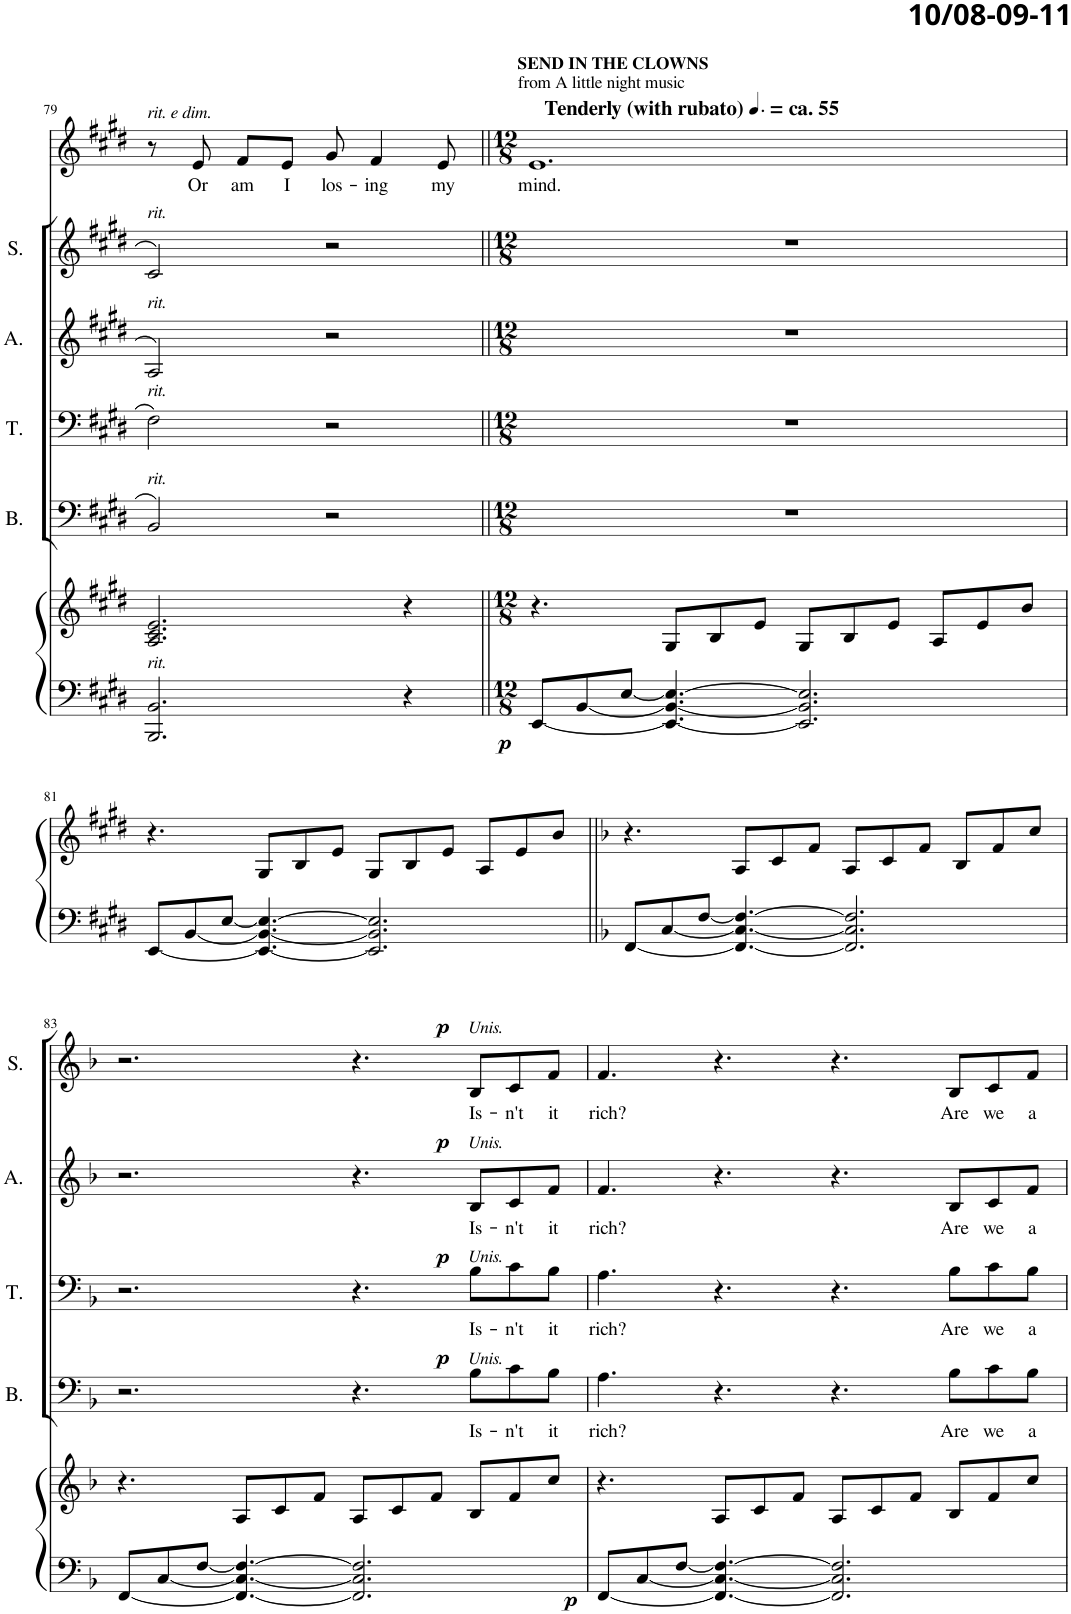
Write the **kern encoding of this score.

**kern	**kern	**dynam	**kern	**text	**dynam	**kern	**text	**dynam	**kern	**text	**dynam	**kern	**text	**dynam	**kern	**text
*part6	*part6	*part6	*part5	*part5	*part5	*part4	*part4	*part4	*part3	*part3	*part3	*part2	*part2	*part2	*part1	*part1
*staff7	*staff6	*staff6/7	*staff5	*staff5	*staff5	*staff4	*staff4	*staff4	*staff3	*staff3	*staff3	*staff2	*staff2	*staff2	*staff1	*staff1
*I"Piano	*	*	*I"Bass	*	*	*I"Tenor	*	*	*I"Alto	*	*	*I"Soprano	*	*	*I"Solo	*
*I'Pno	*	*	*I'B.	*	*	*I'T.	*	*	*I'A.	*	*	*I'S.	*	*	*	*
!!LO:PB:g=z
*clefF4	*clefG2	*	*clefF4	*	*	*clefF4	*	*	*clefG2	*	*	*clefG2	*	*	*clefG2	*
*k[f#c#g#d#]	*k[f#c#g#d#]	*	*k[f#c#g#d#]	*	*	*k[f#c#g#d#]	*	*	*k[f#c#g#d#]	*	*	*k[f#c#g#d#]	*	*	*k[f#c#g#d#]	*
*M4/4	*M4/4	*	*M4/4	*	*	*M4/4	*	*	*M4/4	*	*	*M4/4	*	*	*M4/4	*
=79	=79	=79	=79	=79	=79	=79	=79	=79	=79	=79	=79	=79	=79	=79	=79	=79
!	!	!	!	!	!	!	!	!	!	!	!	!	!	!	!LO:TX:a:i:t=rit. e dim.	!
!	!	!	!	!	!	!	!	!	!	!	!	!LO:TX:a:i:t=rit.	!	!	!	!
!	!	!	!	!	!	!	!	!	!LO:TX:a:i:t=rit.	!	!	!	!	!	!	!
!	!	!	!	!	!	!LO:TX:a:i:t=rit.	!	!	!	!	!	!	!	!	!	!
!	!	!	!LO:TX:a:i:t=rit.	!	!	!	!	!	!	!	!	!	!	!	!	!
!LO:TX:a:i:t=rit.	!	!	!	!	!	!	!	!	!	!	!	!	!	!	!	!
!	!	!	!	!	!LO:HP:b	!	!	!LO:HP:b	!	!	!LO:HP:b	!	!	!LO:HP:b	!	!
2.BBB/ 2.BB/	2.A/ 2.c#/ 2.e/	.	2BB/	.	>	2F#\	.	>	2A/	.	>	2c#/	.	>	8r	.
!	!	!	!	!	!	!	!	!	!	!	!	!	!	!	!	!LO:LY:b
.	.	.	.	.	.	.	.	.	.	.	.	.	.	.	8e/	Or
!	!	!	!	!	!	!	!	!	!	!	!	!	!	!	!	!LO:LY:b
.	.	.	.	.	.	.	.	.	.	.	.	.	.	.	8f#/L	am
!	!	!	!	!	!	!	!	!	!	!	!	!	!	!	!	!LO:LY:b
.	.	.	.	.	.	.	.	.	.	.	.	.	.	.	8e/J	I
!	!	!	!	!	!	!	!	!	!	!	!	!	!	!	!	!LO:LY:b
.	.	.	2r	.	.	2r	.	.	2r	.	.	2r	.	.	8g#/	los-
!	!	!	!	!	!	!	!	!	!	!	!	!	!	!	!	!LO:LY:b
.	.	.	.	.	.	.	.	.	.	.	.	.	.	.	4f#/	-ing
4r	4r	.	.	.	.	.	.	.	.	.	.	.	.	.	.	.
!	!	!	!	!	!	!	!	!	!	!	!	!	!	!	!	!LO:LY:b
.	.	.	.	.	.	.	.	.	.	.	.	.	.	.	8e/	my
.	.	.	.	.	]	.	.	]	.	.	]	.	.	]	.	.
=80||	=80||	=80||	=80||	=80||	=80||	=80||	=80||	=80||	=80||	=80||	=80||	=80||	=80||	=80||	=80||	=80||
*M12/8	*M12/8	*	*M12/8	*	*	*M12/8	*	*	*M12/8	*	*	*M12/8	*	*	*M12/8	*
!	!	!	!	!	!	!	!	!	!	!	!	!	!	!	!LO:TX:a:B:t=SEND IN THE CLOWNS	!
!	!	!	!	!	!	!	!	!	!	!	!	!	!	!	!LO:TX:a:t=from A little night music	!
!	!	!	!	!	!	!	!	!	!	!	!	!	!	!	!LO:TX:a:B:t=Tenderly (with rubato)	!
!	!	!	!	!	!	!	!	!	!	!	!	!	!	!	!LO:TX:a:B:t=ca. 55	!
!	!	!LO:DY:b=2	!	!	!	!	!	!	!	!	!	!	!	!	!	!LO:LY:b
[8EE/L	4.r	p	1.r	.	.	1.r	.	.	1.r	.	.	1.r	.	.	1.e	mind.
[8BB/	.	.	.	.	.	.	.	.	.	.	.	.	.	.	.	.
[8E/J	.	.	.	.	.	.	.	.	.	.	.	.	.	.	.	.
4.EE/_ 4.BB/_ 4.E/_	8G#/L	.	.	.	.	.	.	.	.	.	.	.	.	.	.	.
.	8B/	.	.	.	.	.	.	.	.	.	.	.	.	.	.	.
.	8e/J	.	.	.	.	.	.	.	.	.	.	.	.	.	.	.
2.EE/] 2.BB/] 2.E/]	8G#/L	.	.	.	.	.	.	.	.	.	.	.	.	.	.	.
.	8B/	.	.	.	.	.	.	.	.	.	.	.	.	.	.	.
.	8e/J	.	.	.	.	.	.	.	.	.	.	.	.	.	.	.
.	8A/L	.	.	.	.	.	.	.	.	.	.	.	.	.	.	.
.	8e/	.	.	.	.	.	.	.	.	.	.	.	.	.	.	.
.	8b/J	.	.	.	.	.	.	.	.	.	.	.	.	.	.	.
!!LO:LB:g=z
=81	=81	=81	=81	=81	=81	=81	=81	=81	=81	=81	=81	=81	=81	=81	=81	=81
[8EE/L	4.r	.	1.r	.	.	1.r	.	.	1.r	.	.	1.r	.	.	1.r	.
[8BB/	.	.	.	.	.	.	.	.	.	.	.	.	.	.	.	.
[8E/J	.	.	.	.	.	.	.	.	.	.	.	.	.	.	.	.
4.EE/_ 4.BB/_ 4.E/_	8G#/L	.	.	.	.	.	.	.	.	.	.	.	.	.	.	.
.	8B/	.	.	.	.	.	.	.	.	.	.	.	.	.	.	.
.	8e/J	.	.	.	.	.	.	.	.	.	.	.	.	.	.	.
2.EE/] 2.BB/] 2.E/]	8G#/L	.	.	.	.	.	.	.	.	.	.	.	.	.	.	.
.	8B/	.	.	.	.	.	.	.	.	.	.	.	.	.	.	.
.	8e/J	.	.	.	.	.	.	.	.	.	.	.	.	.	.	.
.	8A/L	.	.	.	.	.	.	.	.	.	.	.	.	.	.	.
.	8e/	.	.	.	.	.	.	.	.	.	.	.	.	.	.	.
.	8b/J	.	.	.	.	.	.	.	.	.	.	.	.	.	.	.
=82||	=82||	=82||	=82||	=82||	=82||	=82||	=82||	=82||	=82||	=82||	=82||	=82||	=82||	=82||	=82||	=82||
*k[b-]	*k[b-]	*	*k[b-]	*	*	*k[b-]	*	*	*k[b-]	*	*	*k[b-]	*	*	*k[b-]	*
[8FF/L	4.r	.	1.r	.	.	1.r	.	.	1.r	.	.	1.r	.	.	1.r	.
[8C/	.	.	.	.	.	.	.	.	.	.	.	.	.	.	.	.
[8F/J	.	.	.	.	.	.	.	.	.	.	.	.	.	.	.	.
4.FF/_ 4.C/_ 4.F/_	8A/L	.	.	.	.	.	.	.	.	.	.	.	.	.	.	.
.	8c/	.	.	.	.	.	.	.	.	.	.	.	.	.	.	.
.	8f/J	.	.	.	.	.	.	.	.	.	.	.	.	.	.	.
2.FF/] 2.C/] 2.F/]	8A/L	.	.	.	.	.	.	.	.	.	.	.	.	.	.	.
.	8c/	.	.	.	.	.	.	.	.	.	.	.	.	.	.	.
.	8f/J	.	.	.	.	.	.	.	.	.	.	.	.	.	.	.
.	8B-/L	.	.	.	.	.	.	.	.	.	.	.	.	.	.	.
.	8f/	.	.	.	.	.	.	.	.	.	.	.	.	.	.	.
.	8cc/J	.	.	.	.	.	.	.	.	.	.	.	.	.	.	.
!!LO:LB:g=z
=83	=83	=83	=83	=83	=83	=83	=83	=83	=83	=83	=83	=83	=83	=83	=83	=83
[8FF/L	4.r	.	2.r	.	.	2.r	.	.	2.r	.	.	2.r	.	.	1.r	.
[8C/	.	.	.	.	.	.	.	.	.	.	.	.	.	.	.	.
[8F/J	.	.	.	.	.	.	.	.	.	.	.	.	.	.	.	.
4.FF/_ 4.C/_ 4.F/_	8A/L	.	.	.	.	.	.	.	.	.	.	.	.	.	.	.
.	8c/	.	.	.	.	.	.	.	.	.	.	.	.	.	.	.
.	8f/J	.	.	.	.	.	.	.	.	.	.	.	.	.	.	.
2.FF/] 2.C/] 2.F/]	8A/L	.	4.r	.	.	4.r	.	.	4.r	.	.	4.r	.	.	.	.
.	8c/	.	.	.	.	.	.	.	.	.	.	.	.	.	.	.
.	8f/J	.	.	.	.	.	.	.	.	.	.	.	.	.	.	.
!	!	!	!	!	!	!	!	!	!	!	!	!LO:TX:a:i:t=Unis.	!	!	!	!
!	!	!	!	!	!	!	!	!	!LO:TX:a:i:t=Unis.	!	!	!	!	!	!	!
!	!	!	!	!	!	!LO:TX:a:i:t=Unis.	!	!	!	!	!	!	!	!	!	!
!	!	!	!LO:TX:a:i:t=Unis.	!	!	!	!	!	!	!	!	!	!	!	!	!
!	!	!	!	!LO:LY:b	!LO:DY:a	!	!LO:LY:b	!LO:DY:a	!	!LO:LY:b	!LO:DY:a	!	!LO:LY:b	!LO:DY:a	!	!
.	8B-/L	.	8B-\L	Is-	p	8B-\L	Is-	p	8B-/L	Is-	p	8B-/L	Is-	p	.	.
!	!	!	!	!LO:LY:b	!	!	!LO:LY:b	!	!	!LO:LY:b	!	!	!LO:LY:b	!	!	!
.	8f/	.	8c\	-n't	.	8c\	-n't	.	8c/	-n't	.	8c/	-n't	.	.	.
!	!	!	!	!LO:LY:b	!	!	!LO:LY:b	!	!	!LO:LY:b	!	!	!LO:LY:b	!	!	!
.	8cc/J	.	8B-\J	it	.	8B-\J	it	.	8f/J	it	.	8f/J	it	.	.	.
=84	=84	=84	=84	=84	=84	=84	=84	=84	=84	=84	=84	=84	=84	=84	=84	=84
!	!	!LO:DY:b=2	!	!LO:LY:b	!	!	!LO:LY:b	!	!	!LO:LY:b	!	!	!LO:LY:b	!	!	!
[8FF/L	4.r	p	4.A\	rich?	.	4.A\	rich?	.	4.f/	rich?	.	4.f/	rich?	.	1.r	.
[8C/	.	.	.	.	.	.	.	.	.	.	.	.	.	.	.	.
[8F/J	.	.	.	.	.	.	.	.	.	.	.	.	.	.	.	.
4.FF/_ 4.C/_ 4.F/_	8A/L	.	4.r	.	.	4.r	.	.	4.r	.	.	4.r	.	.	.	.
.	8c/	.	.	.	.	.	.	.	.	.	.	.	.	.	.	.
.	8f/J	.	.	.	.	.	.	.	.	.	.	.	.	.	.	.
2.FF/] 2.C/] 2.F/]	8A/L	.	4.r	.	.	4.r	.	.	4.r	.	.	4.r	.	.	.	.
.	8c/	.	.	.	.	.	.	.	.	.	.	.	.	.	.	.
.	8f/J	.	.	.	.	.	.	.	.	.	.	.	.	.	.	.
!	!	!	!	!LO:LY:b	!	!	!LO:LY:b	!	!	!LO:LY:b	!	!	!LO:LY:b	!	!	!
.	8B-/L	.	8B-\L	Are	.	8B-\L	Are	.	8B-/L	Are	.	8B-/L	Are	.	.	.
!	!	!	!	!LO:LY:b	!	!	!LO:LY:b	!	!	!LO:LY:b	!	!	!LO:LY:b	!	!	!
.	8f/	.	8c\	we	.	8c\	we	.	8c/	we	.	8c/	we	.	.	.
!	!	!	!	!LO:LY:b	!	!	!LO:LY:b	!	!	!LO:LY:b	!	!	!LO:LY:b	!	!	!
.	8cc/J	.	8B-\J	a	.	8B-\J	a	.	8f/J	a	.	8f/J	a	.	.	.
=	=	=	=	=	=	=	=	=	=	=	=	=	=	=	=	=
*-	*-	*-	*-	*-	*-	*-	*-	*-	*-	*-	*-	*-	*-	*-	*-	*-
